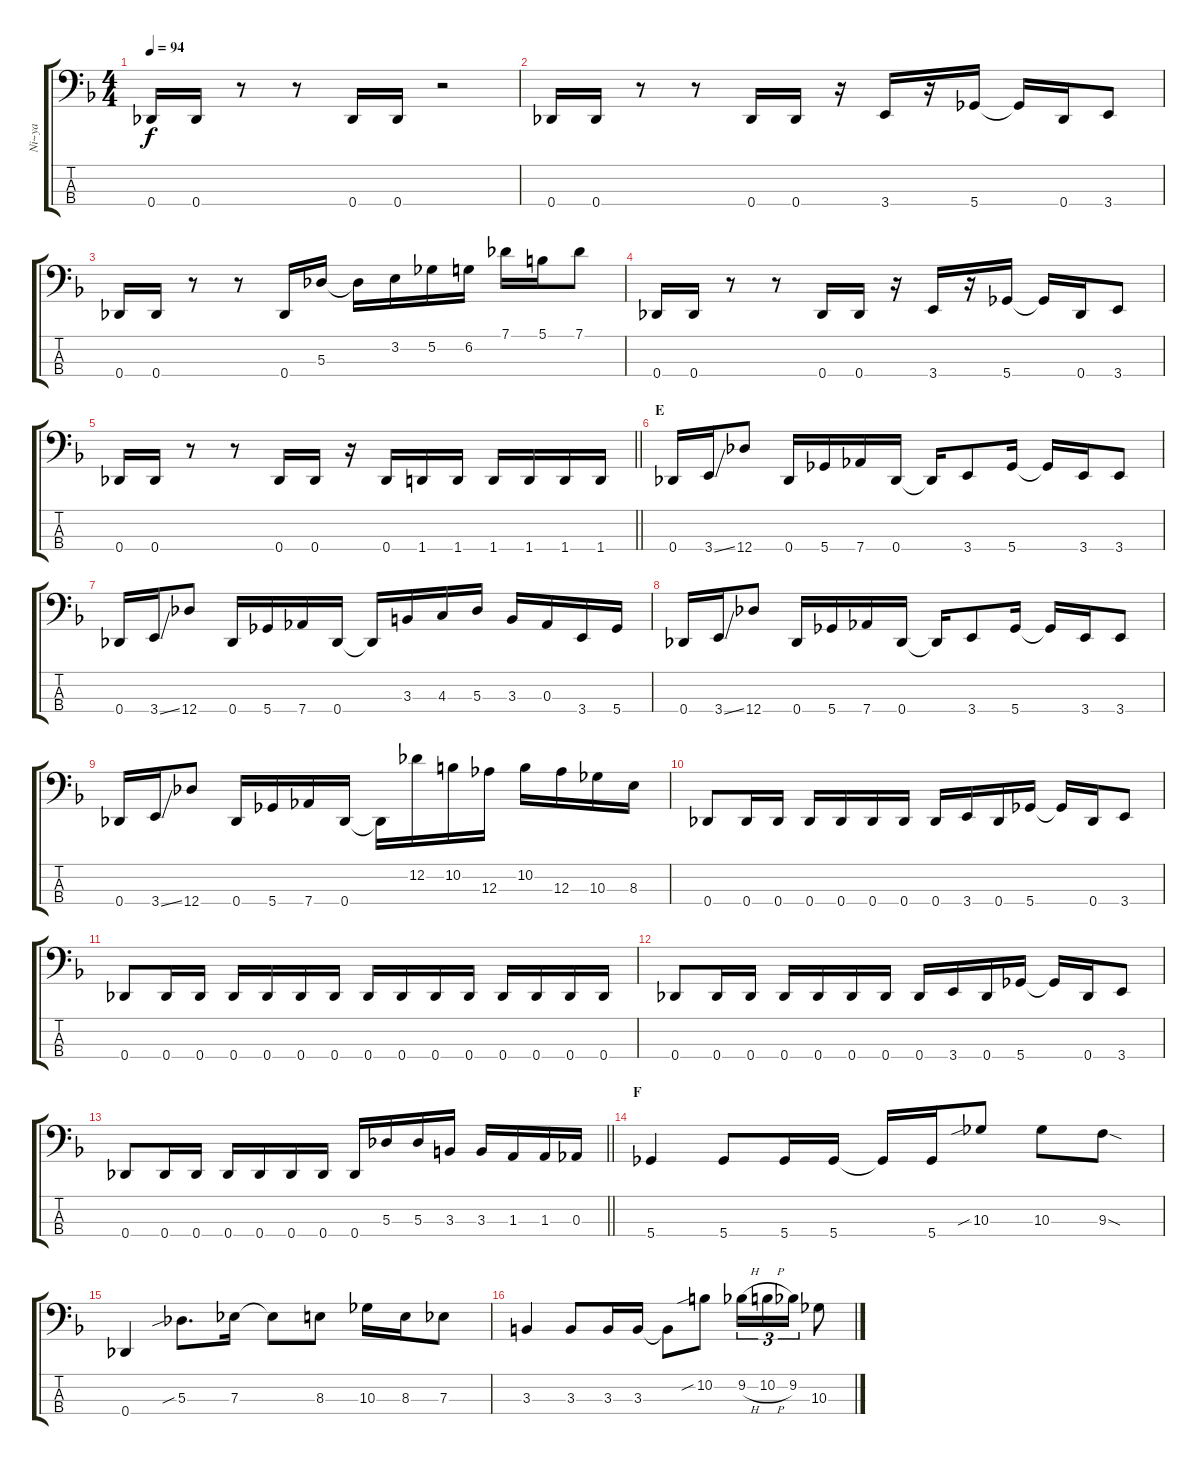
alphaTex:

\track ("Ni~ya" "Ni~ya") {instrument electricbasspick}
\staff {score tabs}
\tuning (Gb2 Db2 Ab1 Db1) {hide}
\ts (4 4)
\tempo 94
\clef f4
\ks f
0.4.16{dy f} 0.4.16 r.8 r.8 0.4.16 0.4.16 r.2 |
0.4.16 0.4.16 r.8 r.8 0.4.16 0.4.16 r.16 3.4.16 r.16 5.4.16 5.4{t}.16 0.4.16 3.4.8 |
0.4.16 0.4.16 r.8 r.8 0.4.16 5.3.16 5.3{t}.16 3.2.16 5.2.16 6.2.16 7.1.16 5.1.16 7.1.8 |
0.4.16 0.4.16 r.8 r.8 0.4.16 0.4.16 r.16 3.4.16 r.16 5.4.16 5.4{t}.16 0.4.16 3.4.8 |
\barLineRight lightlight
0.4.16 0.4.16 r.8 r.8 0.4.16 0.4.16 r.16 0.4.16 1.4.16 1.4.16 1.4.16 1.4.16 1.4.16 1.4.16 |
\section ("" "E")
0.4.16 3.4{ss}.16 12.4.8 0.4.16 5.4.16 7.4.16 0.4.16 0.4{t}.16 3.4.8 5.4.16 5.4{t}.16 3.4.16 3.4.8 |
0.4.16 3.4{ss}.16 12.4.8 0.4.16 5.4.16 7.4.16 0.4.16 0.4{t}.16 3.3.16 4.3.16 5.3.16 3.3.16 0.3.16 3.4.16 5.4.16 |
0.4.16 3.4{ss}.16 12.4.8 0.4.16 5.4.16 7.4.16 0.4.16 0.4{t}.16 3.4.8 5.4.16 5.4{t}.16 3.4.16 3.4.8 |
0.4.16 3.4{ss}.16 12.4.8 0.4.16 5.4.16 7.4.16 0.4.16 0.4{t}.16 12.2.16 10.2.16 12.3.16 10.2.16 12.3.16 10.3.16 8.3.16 |
0.4.8 0.4.16 0.4.16 0.4.16 0.4.16 0.4.16 0.4.16 0.4.16 3.4.16 0.4.16 5.4.16 5.4{t}.16 0.4.16 3.4.8 |
0.4.8 0.4.16 0.4.16 0.4.16 0.4.16 0.4.16 0.4.16 0.4.16 0.4.16 0.4.16 0.4.16 0.4.16 0.4.16 0.4.16 0.4.16 |
0.4.8 0.4.16 0.4.16 0.4.16 0.4.16 0.4.16 0.4.16 0.4.16 3.4.16 0.4.16 5.4.16 5.4{t}.16 0.4.16 3.4.8 |
\barLineRight lightlight
0.4.8 0.4.16 0.4.16 0.4.16 0.4.16 0.4.16 0.4.16 0.4.16 5.3.16 5.3.16 3.3.16 3.3.16 1.3.16 1.3.16 0.3.16 |
\section ("" "F")
5.4.4 5.4.8 5.4.16 5.4.16 5.4{t}.16 5.4.16 10.3{sib}.8 10.3.8 9.3{sod}.8 |
0.4.4 5.3{sib}.8{d} 7.3.16 7.3{t}.8 8.3.8 10.3.16 8.3.16 7.3.8 |
3.3.4 3.3.8 3.3.16 3.3.16 3.3{t}.8 10.2{sib}.8 9.2{h}.16{tu (3 2)} 10.2{h}.16{tu (3 2)} 9.2.16{tu (3 2)} 10.3.8
